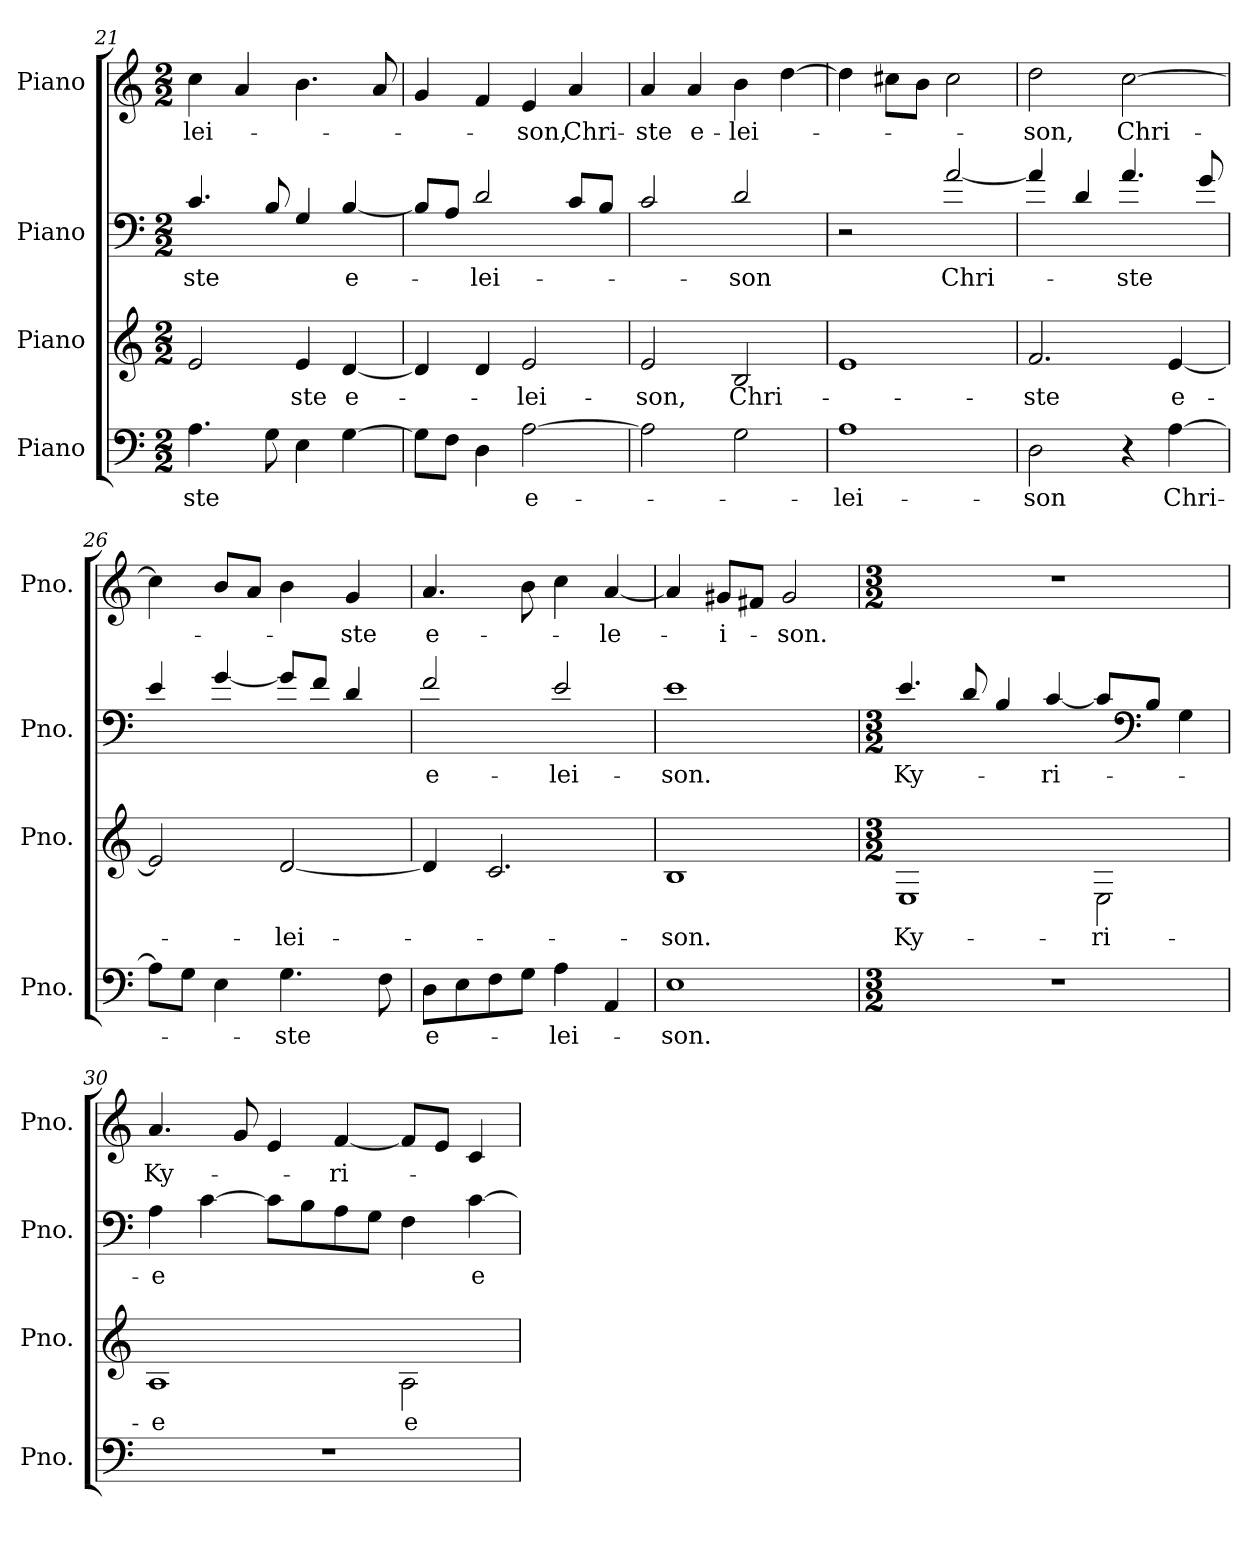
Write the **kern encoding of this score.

**kern	**text	**kern	**text	**kern	**text	**kern	**text
*part4	*part4	*part3	*part3	*part2	*part2	*part1	*part1
*staff4	*staff4	*staff3	*staff3	*staff2	*staff2	*staff1	*staff1
*I"Piano	*	*I"Piano	*	*I"Piano	*	*I"Piano	*
*I'Pno.	*	*I'Pno.	*	*I'Pno.	*	*I'Pno.	*
*clefF4	*	*clefG2	*	*clefF4	*	*clefG2	*
*k[]	*	*k[]	*	*k[]	*	*k[]	*
*M2/2	*	*M2/2	*	*M2/2	*	*M2/2	*
=21	=21	=21	=21	=21	=21	=21	=21
!	!LO:LY:b	!	!	!	!LO:LY:b	!	!LO:LY:b
4.A\	-ste	2e/	.	4.c/	-ste	4cc\	-lei-
.	.	.	.	.	.	4a/	.
8G\	.	.	.	8B/	.	.	.
!	!	!	!LO:LY:b	!	!	!	!
4E\	.	4e/	-ste	4G/	.	4.b\	.
!	!	!	!LO:LY:b	!	!LO:LY:b	!	!
[4G\	.	[4d/	e-	[4B/	e-	.	.
.	.	.	.	.	.	8a/	.
!!LO:PB:g=z
=22	=22	=22	=22	=22	=22	=22	=22
8G\L]	.	4d/]	.	8B/L]	.	4g/	.
8F\J	.	.	.	8A/J	.	.	.
!	!	!	!	!	!LO:LY:b	!	!
4D\	.	4d/	.	2d/	-lei-	4f/	.
!	!LO:LY:b	!	!LO:LY:b	!	!	!	!LO:LY:b
[2A\	e-	2e/	-lei-	.	.	4e/	-son,
!	!	!	!	!	!	!	!LO:LY:b
.	.	.	.	8c/L	.	4a/	Chri-
.	.	.	.	8B/J	.	.	.
=23	=23	=23	=23	=23	=23	=23	=23
!	!	!	!LO:LY:b	!	!	!	!LO:LY:b
2A\]	.	2e/	-son,	2c/	.	4a/	-ste
!	!	!	!	!	!	!	!LO:LY:b
.	.	.	.	.	.	4a/	e-
!	!	!	!LO:LY:b	!	!LO:LY:b	!	!LO:LY:b
2G\	.	2B/	Chri-	2d/	-son	4b\	-lei-
.	.	.	.	.	.	[4dd\	.
=24	=24	=24	=24	=24	=24	=24	=24
!	!LO:LY:b	!	!	!	!	!	!
1A	-lei-	1e	.	2r	.	4dd\]	.
.	.	.	.	.	.	8cc#X\L	.
.	.	.	.	.	.	8b\J	.
!	!	!	!	!	!LO:LY:b	!	!
.	.	.	.	[2a/	Chri-	2cc#\	.
=25	=25	=25	=25	=25	=25	=25	=25
!	!LO:LY:b	!	!LO:LY:b	!	!	!	!LO:LY:b
2D\	-son	2.f/	-ste	4a/]	.	2dd\	-son,
.	.	.	.	4d/	.	.	.
!	!	!	!	!	!LO:LY:b	!	!LO:LY:b
4r	.	.	.	4.a/	-ste	[2cc\	Chri-
!	!LO:LY:b	!	!LO:LY:b	!	!	!	!
[4A\	Chri-	[4e/	e-	.	.	.	.
.	.	.	.	8g/	.	.	.
=26	=26	=26	=26	=26	=26	=26	=26
8A\L]	.	2e/]	.	4e/	.	4cc\]	.
8G\J	.	.	.	.	.	.	.
4E\	.	.	.	[4g/	.	8b/L	.
.	.	.	.	.	.	8a/J	.
!	!LO:LY:b	!	!LO:LY:b	!	!	!	!
4.G\	-ste	[2d/	-lei-	8g/L]	.	4b\	.
.	.	.	.	8f/J	.	.	.
!	!	!	!	!	!	!	!LO:LY:b
.	.	.	.	4d/	.	4g/	-ste
8F\	.	.	.	.	.	.	.
=27	=27	=27	=27	=27	=27	=27	=27
!	!LO:LY:b	!	!	!	!LO:LY:b	!	!LO:LY:b
8D\L	e-	4d/]	.	2f/	e-	4.a/	e-
8E\	.	.	.	.	.	.	.
8F\	.	2.c/	.	.	.	.	.
8G\J	.	.	.	.	.	8b\	.
!	!LO:LY:b	!	!	!	!LO:LY:b	!	!
4A\	-lei-	.	.	2e/	-lei-	4cc\	.
!	!	!	!	!	!	!	!LO:LY:b
4AA/	.	.	.	.	.	[4a/	-le-
!!LO:PB:g=z
=28	=28	=28	=28	=28	=28	=28	=28
!	!LO:LY:b	!	!LO:LY:b	!	!LO:LY:b	!	!
1E	-son.	1B	-son.	1e	-son.	4a/]	.
!	!	!	!	!	!	!	!LO:LY:b
.	.	.	.	.	.	8g#X/L	-i-
.	.	.	.	.	.	8f#X/J	.
!	!	!	!	!	!	!	!LO:LY:b
.	.	.	.	.	.	2g#/	-son.
=29	=29	=29	=29	=29	=29	=29	=29
*M3/2	*	*M3/2	*	*M3/2	*	*M3/2	*
!	!	!	!LO:LY:b	!	!LO:LY:b	!	!
1.r	.	1E	Ky-	4.e/	Ky-	1.r	.
.	.	.	.	8d/	.	.	.
.	.	.	.	4B/	.	.	.
!	!	!	!	!	!LO:LY:b	!	!
.	.	.	.	[4c/	-ri-	.	.
!	!	!	!LO:LY:b	!	!	!	!
.	.	2E\	-ri-	8c/L]	.	.	.
*	*	*	*	*clefF4	*	*	*
.	.	.	.	8B/J	.	.	.
.	.	.	.	4G\	.	.	.
=30	=30	=30	=30	=30	=30	=30	=30
!	!	!	!LO:LY:b	!	!LO:LY:b	!	!LO:LY:b
1.r	.	1A	-e	4A\	-e	4.a/	Ky-
.	.	.	.	[4c\	.	.	.
.	.	.	.	.	.	8g/	.
.	.	.	.	8c\L]	.	4e/	.
.	.	.	.	8B\	.	.	.
!	!	!	!	!	!	!	!LO:LY:b
.	.	.	.	8A\	.	[4f/	-ri-
.	.	.	.	8G\J	.	.	.
!	!	!	!LO:LY:b	!	!	!	!
.	.	2A\	e-	4F\	.	8f/L]	.
.	.	.	.	.	.	8e/J	.
!	!	!	!	!	!LO:LY:b	!	!
.	.	.	.	[4c\	e-	4c/	.
=	=	=	=	=	=	=	=
*-	*-	*-	*-	*-	*-	*-	*-
